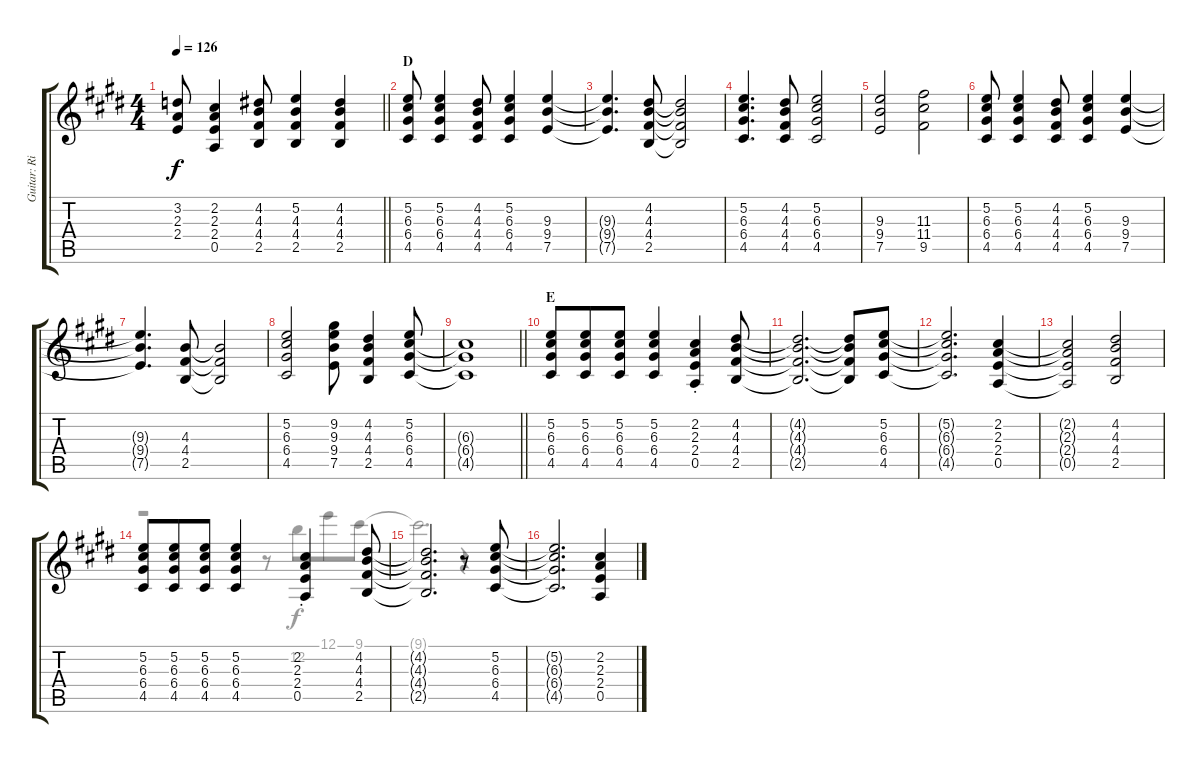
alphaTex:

\track ("Guitar: Rik" "Guitar: Ri") {instrument overdrivenguitar}
\staff {score tabs}
\tuning (E4 B3 G3 D3 A2 E2) {hide}
\voice
\ts (4 4)
\tempo 126
\clef g2
\barLineRight lightlight
\ks e
(3.2 2.3 2.4).8{dy f} (2.2 2.3 2.4 0.5).4 (4.2 4.3 4.4 2.5).8 (5.2 4.3 4.4 2.5).4 (4.2 4.3 4.4 2.5).4 |
\section ("" "D")
(5.2 6.3 6.4 4.5).8 (5.2 6.3 6.4 4.5).4 (4.2 4.3 4.4 4.5).8 (5.2 6.3 6.4 4.5).4 (9.3 9.4 7.5).4 |
(9.3{t} 9.4{t} 7.5{t}).4{d} (4.2 4.3 4.4 2.5).8 (4.2{t} 4.3{t} 4.4{t} 2.5{t}).2 |
(5.2 6.3 6.4 4.5).4{d} (4.2 4.3 4.4 4.5).8 (5.2 6.3 6.4 4.5).2 |
(9.3 9.4 7.5).2 (11.3 11.4 9.5).2 |
(5.2 6.3 6.4 4.5).8 (5.2 6.3 6.4 4.5).4 (4.2 4.3 4.4 4.5).8 (5.2 6.3 6.4 4.5).4 (9.3 9.4 7.5).4 |
(9.3{t} 9.4{t} 7.5{t}).4{d} (4.3 4.4 2.5).8 (4.3{t} 4.4{t} 2.5{t}).2 |
(5.2 6.3 6.4 4.5).2 (9.2 9.3 9.4 7.5).8 (4.2 4.3 4.4 2.5).4 (5.2 6.3 6.4 4.5).8 |
\barLineRight lightlight
(6.3{t} 6.4{t} 4.5{t}).1 |
\section ("" "E")
(5.2 6.3 6.4 4.5).8 (5.2 6.3 6.4 4.5).8{beam merge} (5.2 6.3 6.4 4.5).8 (5.2 6.3 6.4 4.5).4 (2.2{st} 2.3{st} 2.4{st} 0.5{st}).4 (4.2 4.3 4.4 2.5).8 |
(4.2{t} 4.3{t} 4.4{t} 2.5{t}).2{d} (4.2{t} 4.3{t} 4.4{t} 2.5{t}).8 (5.2 6.3 6.4 4.5).8 |
(5.2{t} 6.3{t} 6.4{t} 4.5{t}).2{d} (2.2 2.3 2.4 0.5).4 |
(2.2{t} 2.3{t} 2.4{t} 0.5{t}).2 (4.2 4.3 4.4 2.5).2 |
(5.2 6.3 6.4 4.5).8 (5.2 6.3 6.4 4.5).8{beam merge} (5.2 6.3 6.4 4.5).8 (5.2 6.3 6.4 4.5).4 (2.2{st} 2.3{st} 2.4{st} 0.5{st}).4 (4.2 4.3 4.4 2.5).8 |
(4.2{t} 4.3{t} 4.4{t} 2.5{t}).2{d} r.8 (5.2 6.3 6.4 4.5).8 |
(5.2{t} 6.3{t} 6.4{t} 4.5{t}).2{d} (2.2 2.3 2.4 0.5).4
\voice
\clef g2
\ottava regular
\simile none
\barLineRight lightlight
\ks e
|
|
|
|
|
|
|
|
\barLineRight lightlight
|
|
|
|
|
r.2 r.8 12.2.8{beam merge} 12.1.8 9.1.8 |
9.1{t}.2{d} r.4 |
